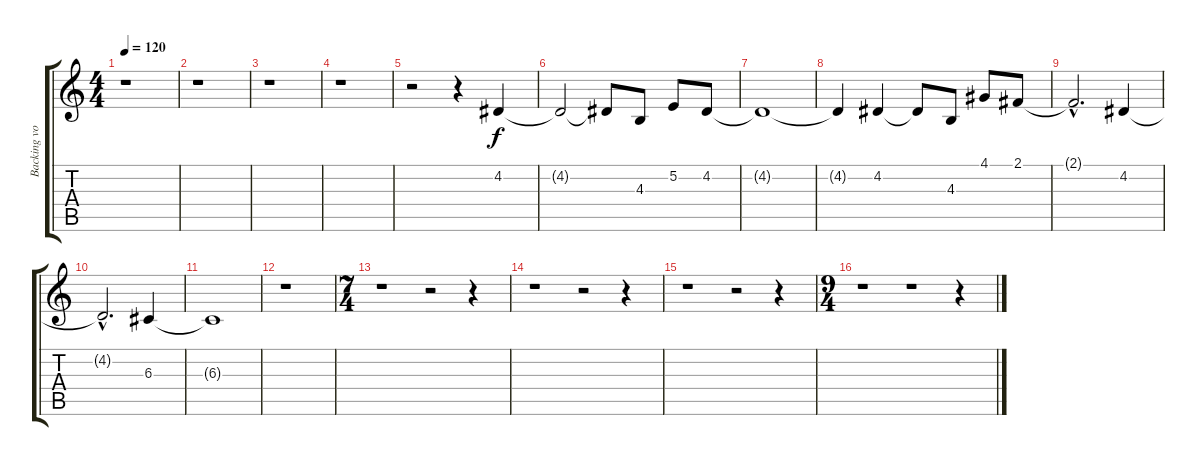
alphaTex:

\track ("Backing vocals" "Backing vo") {instrument choiraahs}
\staff {score tabs}
\tuning (E4 B3 G3 D3 A2 E2) {hide}
\ts (4 4)
\tempo 120
\clef g2
\ks c
r.1{dy f} |
r.1 |
r.1 |
r.1 |
r.2 r.4 4.2.4 |
4.2{t}.2 4.2{t}.8 4.3.8 5.2.8 4.2.8 |
4.2{t}.1 |
4.2{t}.4 4.2.4 4.2{t}.8 4.3.8 4.1.8 2.1.8 |
2.1{hac t}.2{d} 4.2.4 |
4.2{hac t}.2{d} 6.3.4 |
6.3{t}.1 |
r.1 |
\ts (7 4)
r.1 r.2 r.4 |
r.1 r.2 r.4 |
r.1 r.2 r.4 |
\ts (9 4)
r.1 r.1 r.4
